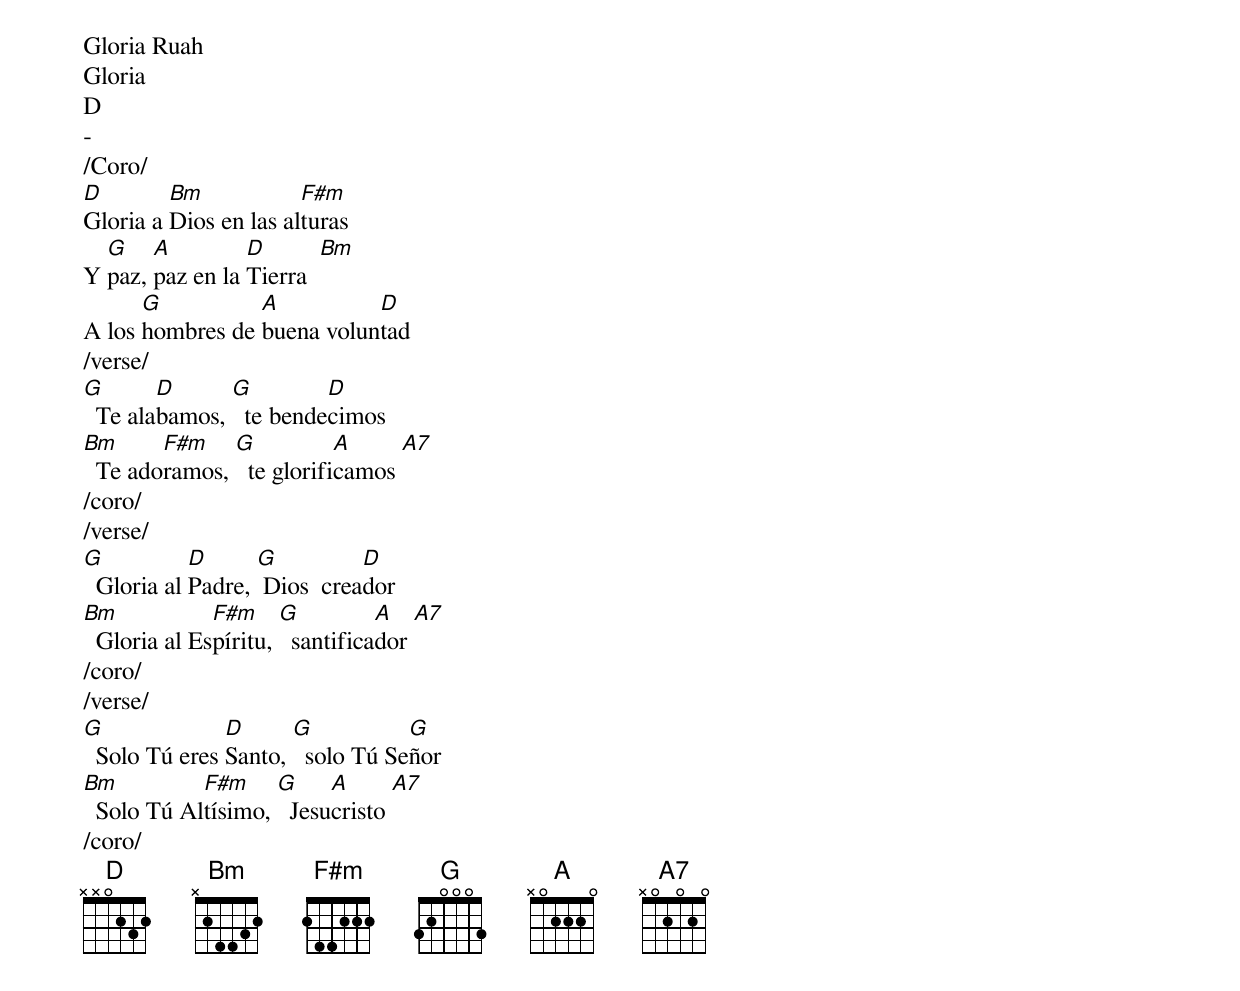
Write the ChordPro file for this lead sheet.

Gloria Ruah
Gloria
D
-
/Coro/
[D]Gloria a [Bm]Dios en las al[F#m]turas
Y [G]paz, [A]paz en la [D]Tierra  [Bm]
A los [G]hombres de [A]buena volun[D]tad
/verse/
[G]  Te ala[D]bamos, [G]  te bende[D]cimos
[Bm]  Te ado[F#m]ramos, [G]  te glorifi[A]camos [A7]
/coro/
/verse/
[G]  Gloria al [D]Padre, [G] Dios  crea[D]dor
[Bm]  Gloria al Es[F#m]píritu, [G]  santifica[A]dor [A7]
/coro/
/verse/
[G]  Solo Tú eres [D]Santo, [G]  solo Tú Se[G]ñor
[Bm]  Solo Tú Al[F#m]tísimo, [G]  Jesu[A]cristo [A7]
/coro/
